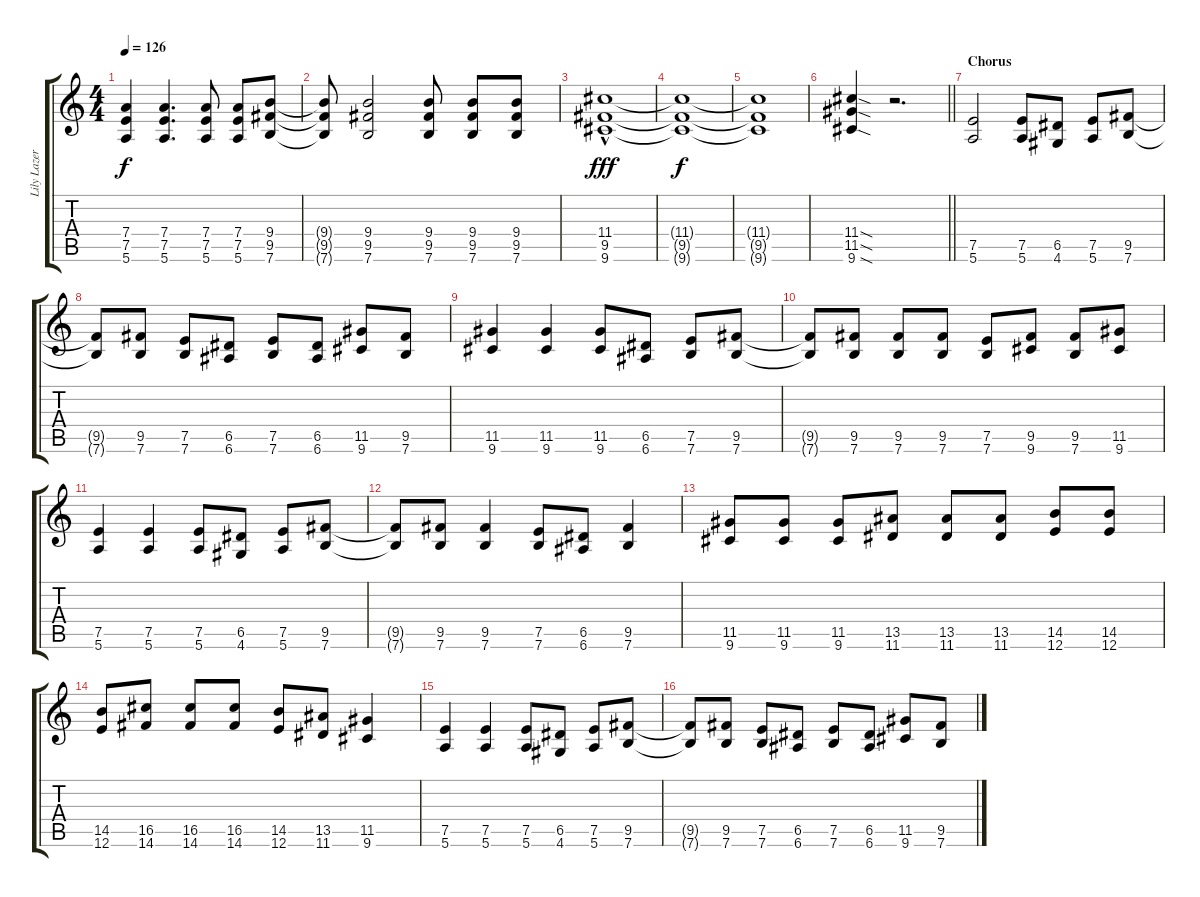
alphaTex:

\track ("Lily Lazer (Guitar)" "Lily Lazer") {instrument distortionguitar}
\staff {score tabs}
\tuning (E4 B3 G3 D3 A2 E2) {hide}
\ts (4 4)
\tempo 126
\clef g2
\ks c
(7.4 7.5 5.6).4{dy f} (7.4 7.5 5.6).4{d} (7.4 7.5 5.6).8 (7.4 7.5 5.6).8 (9.4 9.5 7.6).8 |
(9.4{t} 9.5{t} 7.6{t}).8 (9.4 9.5 7.6).2 (9.4 9.5 7.6).8 (9.4 9.5 7.6).8 (9.4 9.5 7.6).8 |
(11.4{hac} 9.5{hac} 9.6{hac}).1{dy fff} |
(11.4{t} 9.5{t} 9.6{t}).1{dy f} |
(11.4{t} 9.5{t} 9.6{t}).1 |
\barLineRight lightlight
(11.4{sod} 11.5{sod} 9.6{sod}).4 r.2{d} |
\section ("" "Chorus")
(7.5 5.6).2 (7.5 5.6).8 (6.5 4.6).8 (7.5 5.6).8 (9.5 7.6).8 |
(9.5{t} 7.6{t}).8 (9.5 7.6).8 (7.5 7.6).8 (6.5 6.6).8 (7.5 7.6).8 (6.5 6.6).8 (11.5 9.6).8 (9.5 7.6).8 |
(11.5 9.6).4 (11.5 9.6).4 (11.5 9.6).8 (6.5 6.6).8 (7.5 7.6).8 (9.5 7.6).8 |
(9.5{t} 7.6{t}).8 (9.5 7.6).8 (9.5 7.6).8 (9.5 7.6).8 (7.5 7.6).8 (9.5 9.6).8 (9.5 7.6).8 (11.5 9.6).8 |
(7.5 5.6).4 (7.5 5.6).4 (7.5 5.6).8 (6.5 4.6).8 (7.5 5.6).8 (9.5 7.6).8 |
(9.5{t} 7.6{t}).8 (9.5 7.6).8 (9.5 7.6).4 (7.5 7.6).8 (6.5 6.6).8 (9.5 7.6).4 |
(11.5 9.6).8 (11.5 9.6).8 (11.5 9.6).8 (13.5 11.6).8 (13.5 11.6).8 (13.5 11.6).8 (14.5 12.6).8 (14.5 12.6).8 |
(14.5 12.6).8 (16.5 14.6).8 (16.5 14.6).8 (16.5 14.6).8 (14.5 12.6).8 (13.5 11.6).8 (11.5 9.6).4 |
(7.5 5.6).4 (7.5 5.6).4 (7.5 5.6).8 (6.5 4.6).8 (7.5 5.6).8 (9.5 7.6).8 |
(9.5{t} 7.6{t}).8 (9.5 7.6).8 (7.5 7.6).8 (6.5 6.6).8 (7.5 7.6).8 (6.5 6.6).8 (11.5 9.6).8 (9.5 7.6).8
